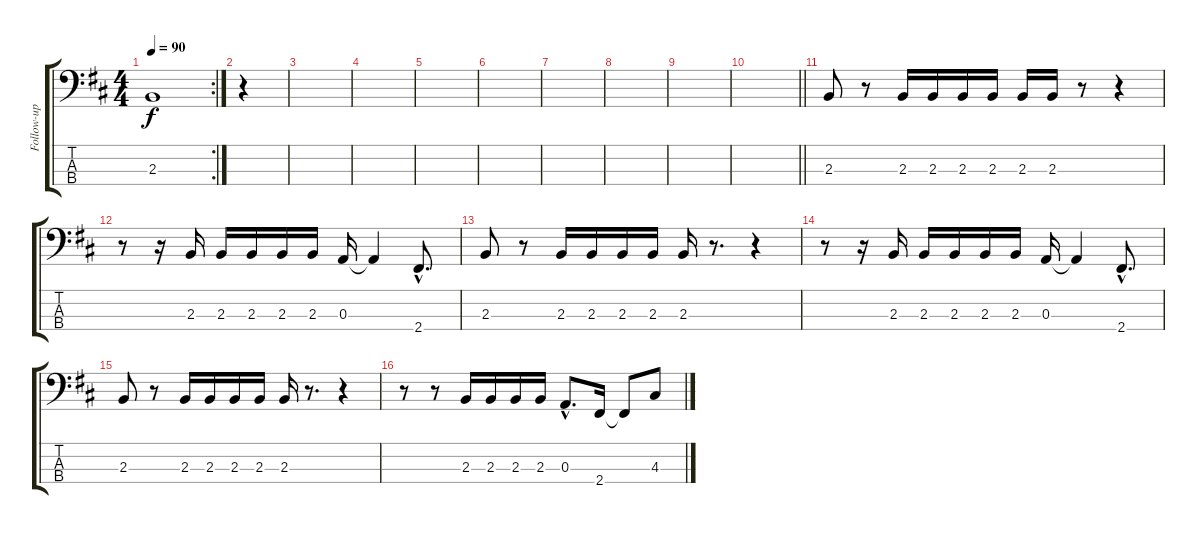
\track ("Follow-up Bass" "Follow-up ") {instrument acousticbass}
\staff {score tabs}
\tuning (G2 D2 A1 E1) {hide}
\rc 2
\ts (4 4)
\tempo 90
\clef f4
\ks d
2.3.1{dy f} |
r.4 |
|
|
|
|
|
|
|
\barLineRight lightlight
|
2.3.8 r.8 2.3.16 2.3.16 2.3.16 2.3.16 2.3.16 2.3.16 r.8 r.4 |
r.8 r.16 2.3.16 2.3.16 2.3.16 2.3.16 2.3.16 0.3.16 0.3{t}.4 2.4{hac}.8{d} |
2.3.8 r.8 2.3.16 2.3.16 2.3.16 2.3.16 2.3.16 r.8{d} r.4 |
r.8 r.16 2.3.16 2.3.16 2.3.16 2.3.16 2.3.16 0.3.16 0.3{t}.4 2.4{hac}.8{d} |
2.3.8 r.8 2.3.16 2.3.16 2.3.16 2.3.16 2.3.16 r.8{d} r.4 |
r.8 r.8 2.3.16 2.3.16 2.3.16 2.3.16 0.3{hac}.8{d} 2.4.16 2.4{t}.8 4.3.8
